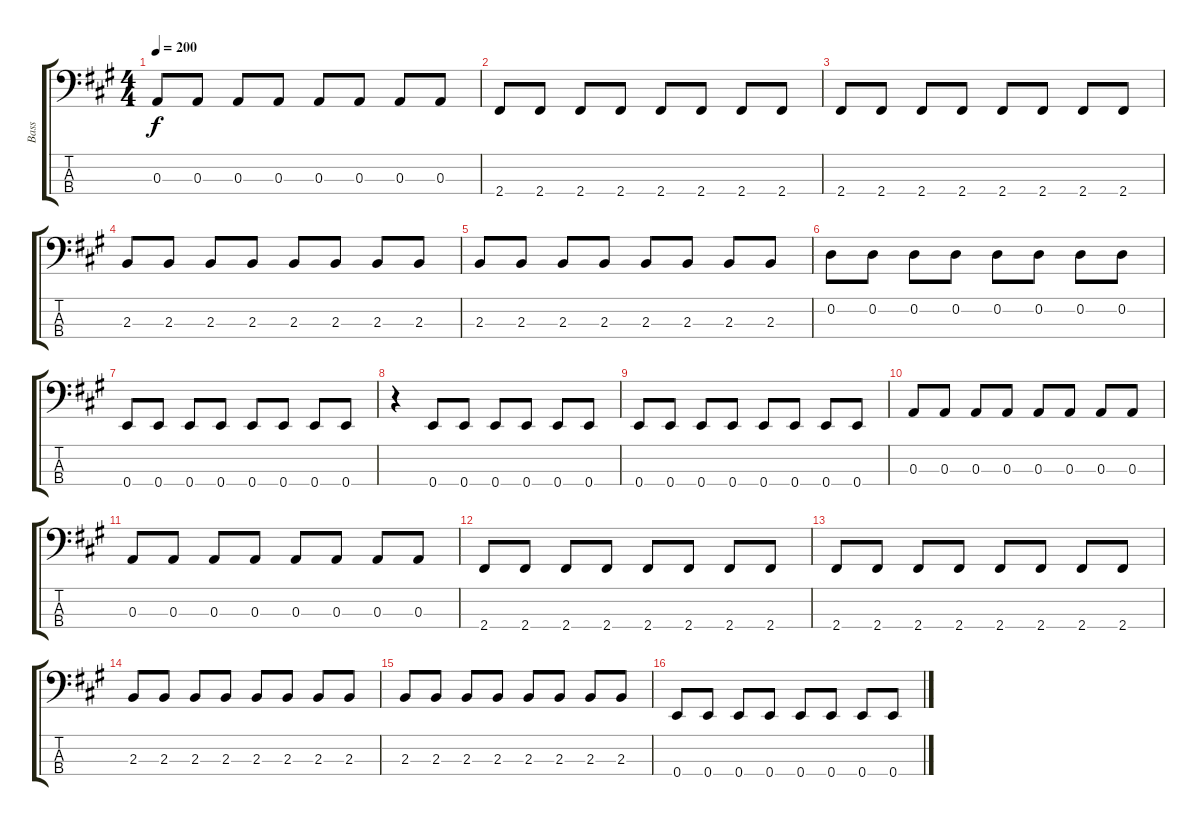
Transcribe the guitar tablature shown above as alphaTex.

\track ("Bass" "Bass") {instrument electricbasspick}
\staff {score tabs}
\tuning (G2 D2 A1 E1) {hide}
\ts (4 4)
\tempo 200
\clef f4
\ks a
0.3.8{dy f} 0.3.8 0.3.8 0.3.8 0.3.8 0.3.8 0.3.8 0.3.8 |
2.4.8 2.4.8 2.4.8 2.4.8 2.4.8 2.4.8 2.4.8 2.4.8 |
2.4.8 2.4.8 2.4.8 2.4.8 2.4.8 2.4.8 2.4.8 2.4.8 |
2.3.8 2.3.8 2.3.8 2.3.8 2.3.8 2.3.8 2.3.8 2.3.8 |
2.3.8 2.3.8 2.3.8 2.3.8 2.3.8 2.3.8 2.3.8 2.3.8 |
0.2.8 0.2.8 0.2.8 0.2.8 0.2.8 0.2.8 0.2.8 0.2.8 |
0.4.8 0.4.8 0.4.8 0.4.8 0.4.8 0.4.8 0.4.8 0.4.8 |
r.4 0.4.8 0.4.8 0.4.8 0.4.8 0.4.8 0.4.8 |
0.4.8 0.4.8 0.4.8 0.4.8 0.4.8 0.4.8 0.4.8 0.4.8 |
0.3.8 0.3.8 0.3.8 0.3.8 0.3.8 0.3.8 0.3.8 0.3.8 |
0.3.8 0.3.8 0.3.8 0.3.8 0.3.8 0.3.8 0.3.8 0.3.8 |
2.4.8 2.4.8 2.4.8 2.4.8 2.4.8 2.4.8 2.4.8 2.4.8 |
2.4.8 2.4.8 2.4.8 2.4.8 2.4.8 2.4.8 2.4.8 2.4.8 |
2.3.8 2.3.8 2.3.8 2.3.8 2.3.8 2.3.8 2.3.8 2.3.8 |
2.3.8 2.3.8 2.3.8 2.3.8 2.3.8 2.3.8 2.3.8 2.3.8 |
0.4.8 0.4.8 0.4.8 0.4.8 0.4.8 0.4.8 0.4.8 0.4.8
